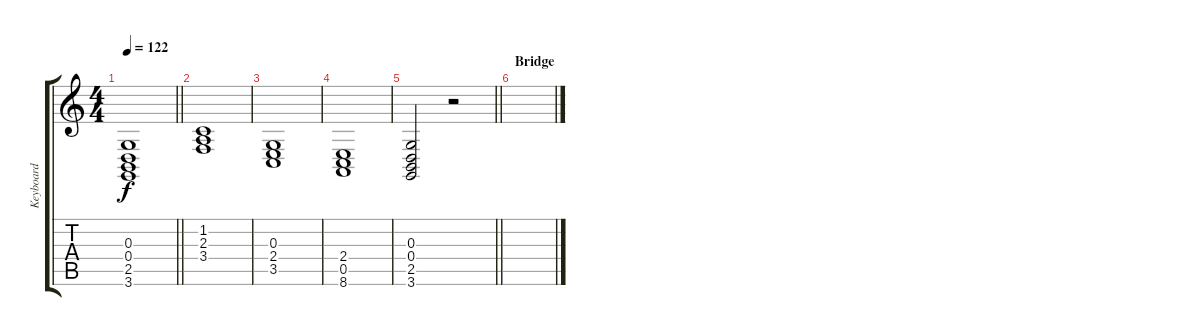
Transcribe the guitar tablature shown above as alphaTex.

\track ("Keyboard" "Keyboard") {instrument stringensemble1}
\staff {score tabs}
\tuning (E4 B3 G3 D3 A2 E2) {hide}
\ts (4 4)
\tempo 122
\clef g2
\barLineRight lightlight
\ks c
(0.3 0.4 2.5 3.6).1{dy f} |
(1.2 2.3 3.4).1 |
(0.3 2.4 3.5).1 |
(2.4 0.5 8.6).1 |
\barLineRight lightlight
(0.3 0.4 2.5 3.6).2 r.2 |
\section ("" "Bridge")
